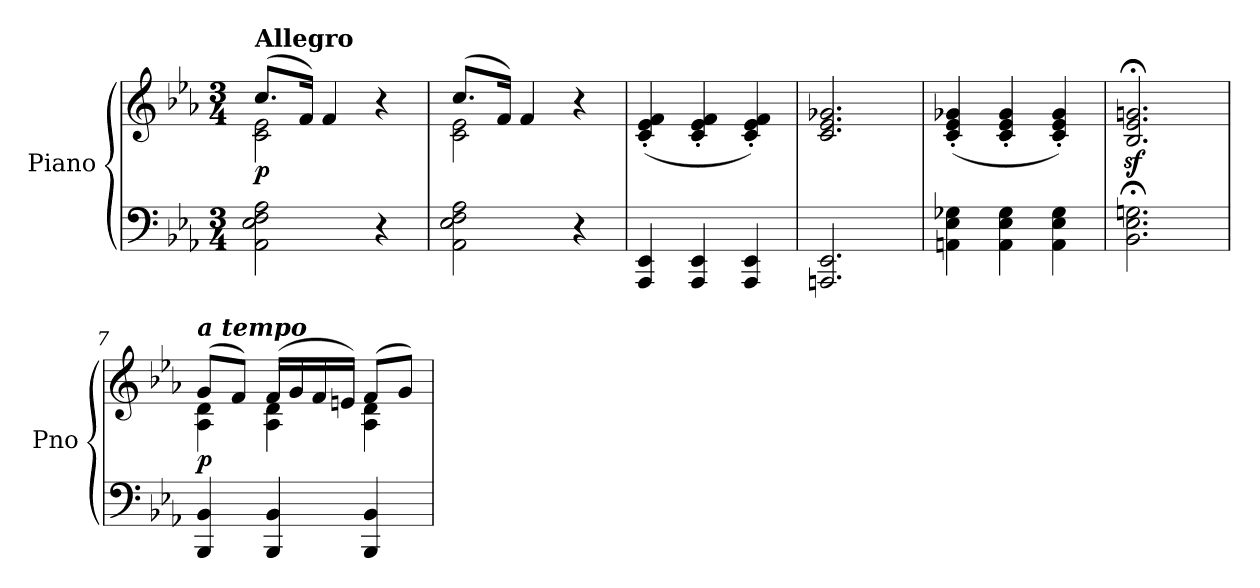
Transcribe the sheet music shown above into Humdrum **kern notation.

**kern	**kern	**dynam
*part1	*part1	*part1
*staff2	*staff1	*staff1/2
*I"Piano	*	*
*I'Pno	*	*
*clefF4	*clefG2	*
*k[b-e-a-]	*k[b-e-a-]	*
*M3/4	*M3/4	*
=1	=1	=1
*	*^	*
!	!LO:TX:a:B:t=Allegro	!	!
!	!	!	!LO:DY:b
2AA-\ 2E-\ 2F\ 2A-\	(8.cc/L	2c\ 2e-\	p
.	16f/Jk)	.	.
.	4f/	.	.
4r	4r	4ryy	.
=2	=2	=2	=2
2AA-\ 2E-\ 2F\ 2A-\	(8.cc/L	2c\ 2e-\	.
.	16f/Jk)	.	.
.	4f/	.	.
4r	4r	4ryy	.
=3	=3	=3	=3
!	!LO:TX:a:Bi:t=ritard.	!	!
*	*v	*v	*
4AAA-/ 4EE-/	(4c/' 4e-/' 4f/'	.
4AAA-/ 4EE-/	4c/' 4e-/' 4f/'	.
4AAA-/ 4EE-/	4c/' 4e-/' 4f/')	.
=4	=4	=4
!	!	!LO:DY:b
2.AAAn/ 2.EE-/	2.c/ 2.e-/ 2.g-X/	other-dynamics
=5	=5	=5
4AAn\ 4E-\ 4G-X\	(4c/' 4e-/' 4g-X/'	.
4AA\ 4E-\ 4G-\	4c/' 4e-/' 4g-/'	.
4AA\ 4E-\ 4G-\	4c/' 4e-/' 4g-/')	.
=6	=6	=6
2.BB-\; 2.E-\; 2.Gn\;	2.B-/z<;< 2.e-/z<;< 2.gn/z<;<	.
=7	=7	=7
*	*^	*
!	!LO:TX:a:Bi:t=a tempo	!	!
!	!	!	!LO:DY:b
4BBB-/ 4BB-/	(8g/L	4A-\ 4d\	p
.	8f/J)	.	.
4BBB-/ 4BB-/	(16f/LL	4A-\ 4d\	.
.	16g/	.	.
.	16f/	.	.
.	16en/JJ)	.	.
4BBB-/ 4BB-/	(8f/L	4A-\ 4d\	.
.	8g/J)	.	.
*	*v	*v	*
=	=	=
*-	*-	*-
